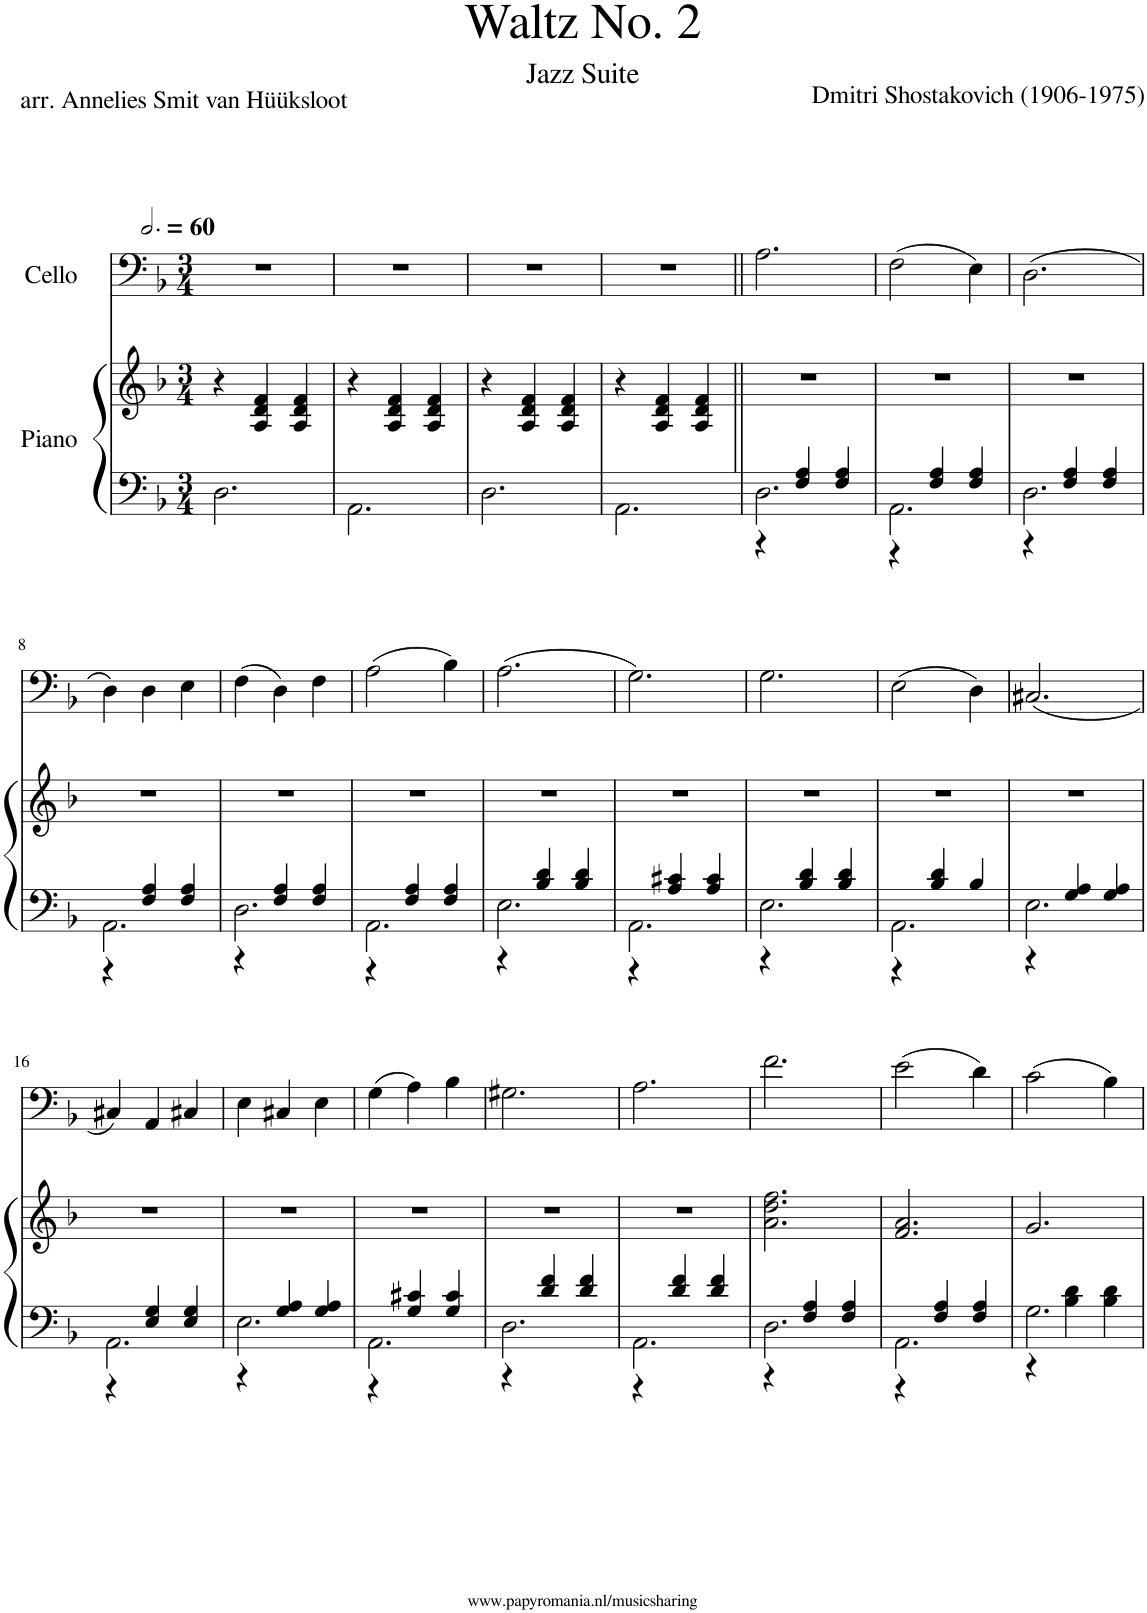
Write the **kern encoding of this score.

**kern	**kern	**kern
*part2	*part2	*part1
*staff3	*staff2	*staff1
*I"Piano	*	*I"Cello
*I'Pno	*	*
*clefF4	*clefG2	*clefF4
*k[b-]	*k[b-]	*k[b-]
*M3/4	*M3/4	*M3/4
*MM180	*MM180	*MM180
=1	=1	=1
2.D\	4r	2.r
.	4A/ 4d/ 4f/	.
.	4A/ 4d/ 4f/	.
=2	=2	=2
2.AA\	4r	2.r
.	4A/ 4d/ 4f/	.
.	4A/ 4d/ 4f/	.
=3	=3	=3
2.D\	4r	2.r
.	4A/ 4d/ 4f/	.
.	4A/ 4d/ 4f/	.
=4	=4	=4
2.AA\	4r	2.r
.	4A/ 4d/ 4f/	.
.	4A/ 4d/ 4f/	.
=5||	=5||	=5||
*^	*	*
2.D\	4r	2.r	2.A\
.	4F/ 4A/	.	.
.	4F/ 4A/	.	.
=6	=6	=6	=6
2.AA\	4r	2.r	(2F\
.	4F/ 4A/	.	.
.	4F/ 4A/	.	4E\)
=7	=7	=7	=7
2.D\	4r	2.r	(2.D\
.	4F/ 4A/	.	.
.	4F/ 4A/	.	.
!!LO:LB:g=z
=8	=8	=8	=8
2.AA\	4r	2.r	4D\)
.	4F/ 4A/	.	4D\
.	4F/ 4A/	.	4E\
=9	=9	=9	=9
2.D\	4r	2.r	(4F\
.	4F/ 4A/	.	4D\)
.	4F/ 4A/	.	4F\
=10	=10	=10	=10
2.AA\	4r	2.r	(2A\
.	4F/ 4A/	.	.
.	4F/ 4A/	.	4B-\)
=11	=11	=11	=11
2.E\	4r	2.r	(2.A\
.	4B-/ 4d/	.	.
.	4B-/ 4d/	.	.
=12	=12	=12	=12
2.AA\	4r	2.r	2.G\)
.	4A/ 4c#X/	.	.
.	4A/ 4c#/	.	.
=13	=13	=13	=13
2.E\	4r	2.r	2.G\
.	4B-/ 4d/	.	.
.	4B-/ 4d/	.	.
=14	=14	=14	=14
2.AA\	4r	2.r	(2E\
.	4B-/ 4d/	.	.
.	4B-/	.	4D\)
=15	=15	=15	=15
2.E\	4r	2.r	(2.C#X/
.	4G/ 4A/	.	.
.	4G/ 4A/	.	.
!!LO:LB:g=z
=16	=16	=16	=16
2.AA\	4r	2.r	4C#X/)
.	4E/ 4G/	.	4AA/
.	4E/ 4G/	.	4C#X/
=17	=17	=17	=17
2.E\	4r	2.r	4E\
.	4G/ 4A/	.	4C#X/
.	4G/ 4A/	.	4E\
=18	=18	=18	=18
2.AA\	4r	2.r	(4G\
.	4G/ 4c#X/	.	4A\)
.	4G/ 4c#/	.	4B-\
=19	=19	=19	=19
2.D\	4r	2.r	2.G#X\
.	4d/ 4f/	.	.
.	4d/ 4f/	.	.
=20	=20	=20	=20
2.AA\	4r	2.r	2.A\
.	4d/ 4f/	.	.
.	4d/ 4f/	.	.
=21	=21	=21	=21
2.D\	4r	2.a\ 2.dd\ 2.ff\	2.f\
.	4F/ 4A/	.	.
.	4F/ 4A/	.	.
=22	=22	=22	=22
2.AA\	4r	2.f/ 2.a/	(2e\
.	4F/ 4A/	.	.
.	4F/ 4A/	.	4d\)
=23	=23	=23	=23
2.G\	4r	2.g/	(2c\
.	4B-\ 4d\	.	.
.	4B-\ 4d\	.	4B-\)
*v	*v	*	*
=	=	=
*-	*-	*-
